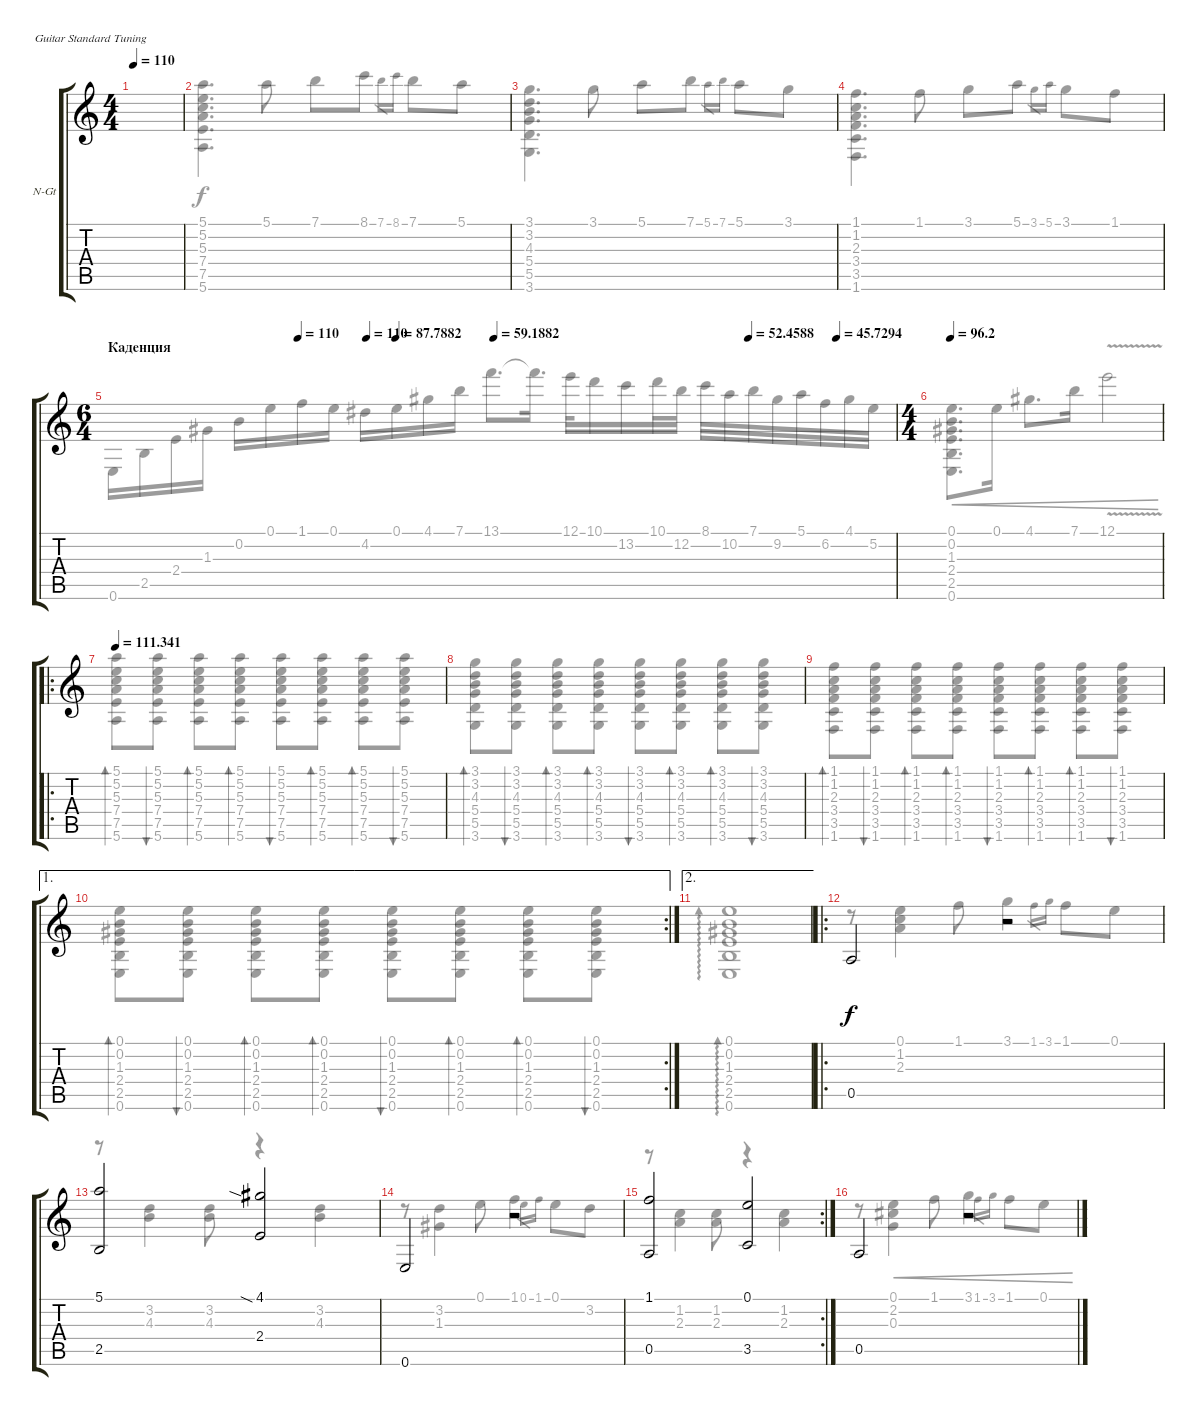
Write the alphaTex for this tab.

\defaultSystemsLayout 4
\bracketExtendMode groupsimilarinstruments
\firstSystemTrackNameOrientation horizontal
\otherSystemsTrackNameOrientation horizontal
\track ("Nylon Guitar" "N-Gt") {instrument acousticguitarnylon}
\staff {score tabs}
\tuning (E4 B3 G3 D3 A2 E2)
\voice
\ts (4 4)
\tempo 110
\clef g2
\ks c
|
|
|
|
\ts (6 4)
\section ("" "Каденция")
\tempo (110 0.2375)
\tempo (110 0.325)
\tempo (87.7882 0.3625)
\tempo (59.1882 0.4875)
\tempo (52.4588 0.8125)
\tempo (45.7294 0.925)
|
\ts (4 4)
\tempo
96.2 |
\ro
\tempo
111.341 |
|
|
\ae 1
\rc 2
|
\ae 2
|
\ro
0.5.2 r.2 |
(2.5 5.1).2 (4.1{sia} 2.4).2 |
0.6.2 r.2 |
\rc 2
(1.1 0.5).2 (3.5 0.1).2 |
0.5.2 r.2
\voice
\clef g2
\ottava regular
\simile none
\ks c
|
(5.1 5.2 5.3 7.4 7.5 5.6).4{d} 5.1.8 7.1.8 8.1.8 7.1.16{gr} 8.1.16{gr} 7.1.8 5.1.8 |
(3.6 5.5 5.4 4.3 3.2 3.1).4{d} 3.1.8 5.1.8 7.1.8 5.1.16{gr} 7.1.16{gr} 5.1.8 3.1.8 |
(1.6 3.5 3.4 2.3 1.2 1.1).4{d} 1.1.8 3.1.8 5.1.8 3.1.16{gr} 5.1.16{gr} 3.1.8 1.1.8 |
0.6.16 2.5.16 2.4.16 1.3.16 0.2.16 0.1.16 1.1.16 0.1.16 4.2.16 0.1.16 4.1.16 7.1.16 13.1.8{d} 13.1{t}.16{d} 12.1.32 10.1.16 13.2.16 10.1.32 12.2.32 8.1.32 10.2.32 7.1.32 9.2.32 5.1.32 6.2.32 4.1.32 5.2.32 |
(0.1 0.2 1.3 2.4 2.5 0.6).8{d cre} 0.1.16{cre} 4.1.8{d cre} 7.1.16{cre} 12.1{v}.2{cre} |
(5.1 5.2 5.3 7.4 7.5 5.6).8{bd 30} (5.1 5.2 5.3 7.4 7.5 5.6).8{bu 30} (5.1 5.2 5.3 7.4 7.5 5.6).8{bd 30} (5.1 5.2 5.3 7.4 7.5 5.6).8{bd 30} (5.1 5.2 5.3 7.4 7.5 5.6).8{bu 30} (5.1 5.2 5.3 7.4 7.5 5.6).8{bd 30} (5.1 5.2 5.3 7.4 7.5 5.6).8{bd 30} (5.1 5.2 5.3 7.4 7.5 5.6).8{bu 30} |
(3.6 5.5 5.4 4.3 3.2 3.1).8{bd 30} (3.6 5.5 5.4 4.3 3.2 3.1).8{bu 30} (3.6 5.5 5.4 4.3 3.2 3.1).8{bd 30} (3.6 5.5 5.4 4.3 3.2 3.1).8{bd 30} (3.6 5.5 5.4 4.3 3.2 3.1).8{bu 30} (3.6 5.5 5.4 4.3 3.2 3.1).8{bd 30} (3.6 5.5 5.4 4.3 3.2 3.1).8{bd 30} (3.6 5.5 5.4 4.3 3.2 3.1).8{bu 30} |
(1.6 3.5 3.4 2.3 1.2 1.1).8{bd 30} (1.6 3.5 3.4 2.3 1.2 1.1).8{bu 30} (1.6 3.5 3.4 2.3 1.2 1.1).8{bd 30} (1.6 3.5 3.4 2.3 1.2 1.1).8{bd 30} (1.6 3.5 3.4 2.3 1.2 1.1).8{bu 30} (1.6 3.5 3.4 2.3 1.2 1.1).8{bd 30} (1.6 3.5 3.4 2.3 1.2 1.1).8{bd 30} (1.6 3.5 3.4 2.3 1.2 1.1).8{bu 30} |
(0.6 2.5 2.4 1.3 0.2 0.1).8{bd 30} (0.6 2.5 2.4 1.3 0.2 0.1).8{bu 30} (0.6 2.5 2.4 1.3 0.2 0.1).8{bd 30} (0.6 2.5 2.4 1.3 0.2 0.1).8{bd 30} (0.6 2.5 2.4 1.3 0.2 0.1).8{bu 30} (0.6 2.5 2.4 1.3 0.2 0.1).8{bd 30} (0.6 2.5 2.4 1.3 0.2 0.1).8{bd 30} (0.6 2.5 2.4 1.3 0.2 0.1).8{bu 30} |
(0.6 2.5 2.4 1.3 0.2 0.1).1{ad 30} |
r.8 (0.1 1.2 2.3).4 1.1.8 3.1.4 1.1.16{gr} 3.1.16{gr} 1.1.8 0.1.8 |
r.8 (3.2 4.3).4 (4.3 3.2).8 r.4 (3.2 4.3).4 |
r.8 (1.3 3.2).4 0.1.8 1.1.4 0.1.16{gr} 1.1.16{gr} 0.1.8 3.2.8 |
r.8 (1.2 2.3).4 (2.3 1.2).8 r.4 (1.2 2.3).4 |
r.8 (0.1 2.2 0.3).4{cre} 1.1.8{cre} 3.1.4{cre} 1.1.16{gr cre} 3.1.16{gr cre} 1.1.8{cre} 0.1.8{cre}
